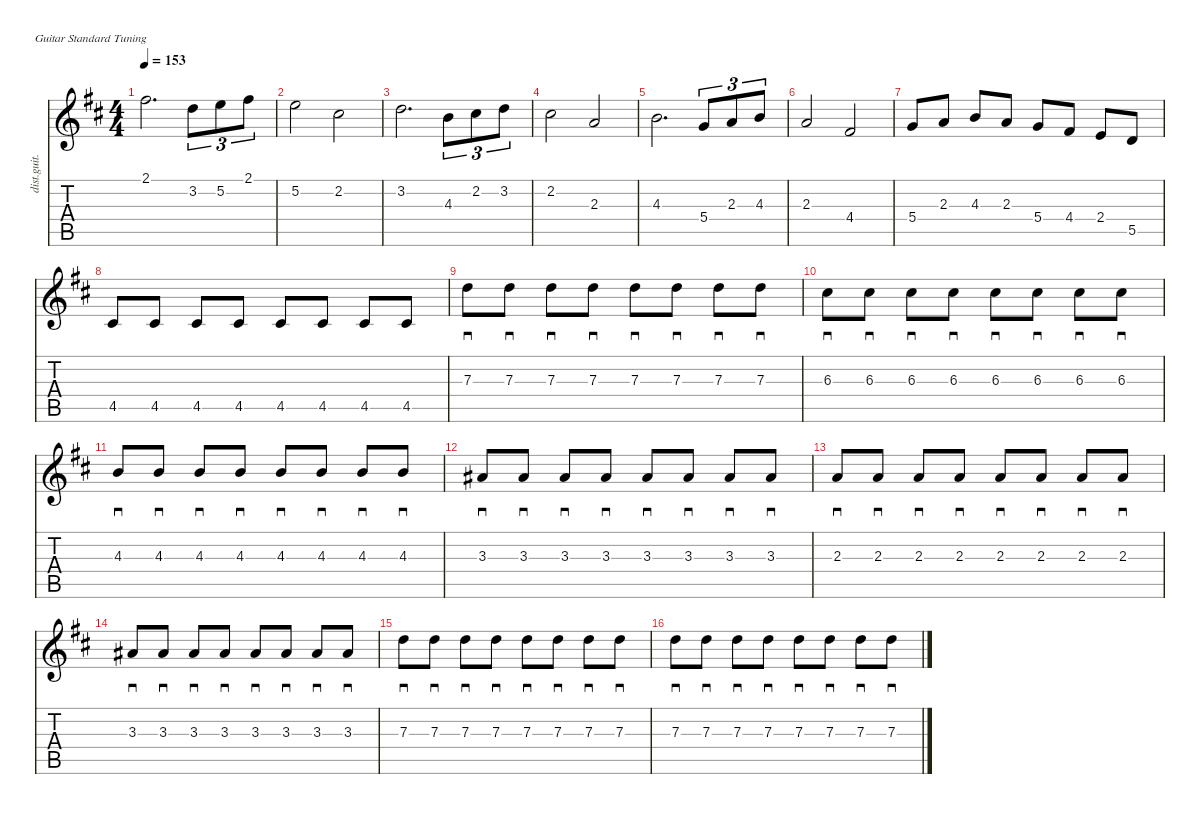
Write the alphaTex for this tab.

\defaultSystemsLayout 4
\hideDynamics
\bracketExtendMode nobrackets
\track ("Distortion Guitar" "dist.guit.") {instrument distortionguitar}
\staff {score tabs}
\tuning (E4 B3 G3 D3 A2 E2)
\ts (4 4)
\tempo 153
\clef g2
\ks d
2.1{acc #}.2{d dy mf beam Down} 3.2{acc forcenatural}.8{tu (3 2) beam Down} 5.2{acc forcenatural}.8{tu (3 2) beam Down} 2.1{acc #}.8{tu (3 2) beam Down} |
5.2{acc forcenatural}.2{beam Down} 2.2{acc #}.2{beam Down} |
3.2{acc forcenatural}.2{d beam Down} 4.3{acc forcenatural}.8{tu (3 2) beam Down} 2.2{acc #}.8{tu (3 2) beam Down} 3.2{acc forcenatural}.8{tu (3 2) beam Down} |
2.2{acc #}.2{beam Down} 2.3{acc forcenatural}.2{beam Up} |
4.3{acc forcenatural}.2{d beam Down} 5.4{acc forcenatural}.8{tu (3 2) beam Up} 2.3{acc forcenatural}.8{tu (3 2) beam Up} 4.3{acc forcenatural}.8{tu (3 2) beam Up} |
2.3{acc forcenatural}.2{beam Up} 4.4{acc #}.2{beam Up} |
5.4{acc forcenatural}.8{beam Up} 2.3{acc forcenatural}.8{beam Up} 4.3{acc forcenatural}.8{beam Up} 2.3{acc forcenatural}.8{beam Up} 5.4{acc forcenatural}.8{beam Up} 4.4{acc #}.8{beam Up} 2.4{acc forcenatural}.8{beam Up} 5.5{acc forcenatural}.8{beam Up} |
4.5{acc #}.8{beam Up} 4.5{acc #}.8{beam Up} 4.5{acc #}.8{beam Up} 4.5{acc #}.8{beam Up} 4.5{acc #}.8{beam Up} 4.5{acc #}.8{beam Up} 4.5{acc #}.8{beam Up} 4.5{acc #}.8{beam Up} |
7.3{acc forcenatural}.8{sd beam Down} 7.3{acc forcenatural}.8{sd beam Down} 7.3{acc forcenatural}.8{sd beam Down} 7.3{acc forcenatural}.8{sd beam Down} 7.3{acc forcenatural}.8{sd beam Down} 7.3{acc forcenatural}.8{sd beam Down} 7.3{acc forcenatural}.8{sd beam Down} 7.3{acc forcenatural}.8{sd beam Down} |
6.3{acc #}.8{sd beam Down} 6.3{acc #}.8{sd beam Down} 6.3{acc #}.8{sd beam Down} 6.3{acc #}.8{sd beam Down} 6.3{acc #}.8{sd beam Down} 6.3{acc #}.8{sd beam Down} 6.3{acc #}.8{sd beam Down} 6.3{acc #}.8{sd beam Down} |
4.3{acc forcenatural}.8{sd beam Up} 4.3{acc forcenatural}.8{sd beam Up} 4.3{acc forcenatural}.8{sd beam Up} 4.3{acc forcenatural}.8{sd beam Up} 4.3{acc forcenatural}.8{sd beam Up} 4.3{acc forcenatural}.8{sd beam Up} 4.3{acc forcenatural}.8{sd beam Up} 4.3{acc forcenatural}.8{sd beam Up} |
3.3{acc #}.8{sd beam Up} 3.3{acc #}.8{sd beam Up} 3.3{acc #}.8{sd beam Up} 3.3{acc #}.8{sd beam Up} 3.3{acc #}.8{sd beam Up} 3.3{acc #}.8{sd beam Up} 3.3{acc #}.8{sd beam Up} 3.3{acc #}.8{sd beam Up} |
2.3{acc forcenatural}.8{sd beam Up} 2.3{acc forcenatural}.8{sd beam Up} 2.3{acc forcenatural}.8{sd beam Up} 2.3{acc forcenatural}.8{sd beam Up} 2.3{acc forcenatural}.8{sd beam Up} 2.3{acc forcenatural}.8{sd beam Up} 2.3{acc forcenatural}.8{sd beam Up} 2.3{acc forcenatural}.8{sd beam Up} |
3.3{acc #}.8{sd beam Up} 3.3{acc #}.8{sd beam Up} 3.3{acc #}.8{sd beam Up} 3.3{acc #}.8{sd beam Up} 3.3{acc #}.8{sd beam Up} 3.3{acc #}.8{sd beam Up} 3.3{acc #}.8{sd beam Up} 3.3{acc #}.8{sd beam Up} |
7.3{acc forcenatural}.8{sd beam Down} 7.3{acc forcenatural}.8{sd beam Down} 7.3{acc forcenatural}.8{sd beam Down} 7.3{acc forcenatural}.8{sd beam Down} 7.3{acc forcenatural}.8{sd beam Down} 7.3{acc forcenatural}.8{sd beam Down} 7.3{acc forcenatural}.8{sd beam Down} 7.3{acc forcenatural}.8{sd beam Down} |
7.3{acc forcenatural}.8{sd beam Down} 7.3{acc forcenatural}.8{sd beam Down} 7.3{acc forcenatural}.8{sd beam Down} 7.3{acc forcenatural}.8{sd beam Down} 7.3{acc forcenatural}.8{sd beam Down} 7.3{acc forcenatural}.8{sd beam Down} 7.3{acc forcenatural}.8{sd beam Down} 7.3{acc forcenatural}.8{sd beam Down}
